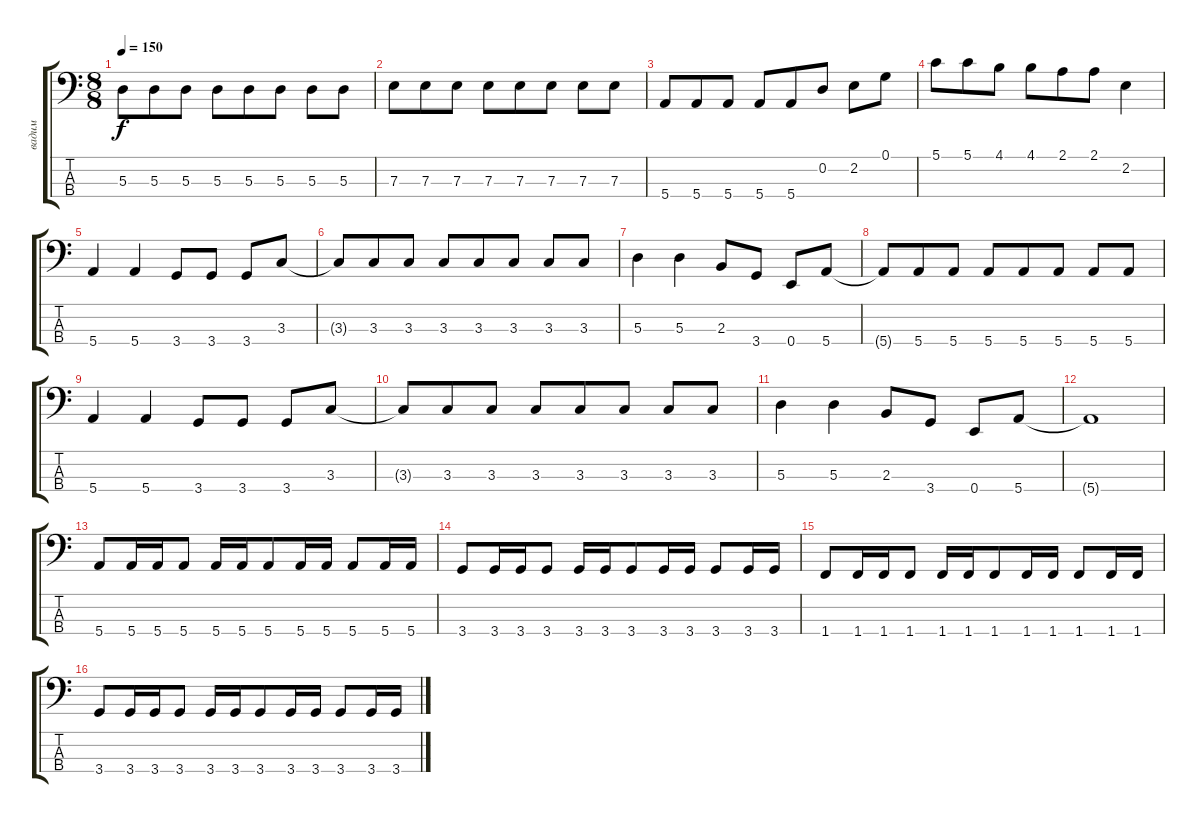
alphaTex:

\track ("вадим" "вадим") {instrument slapbass2}
\staff {score tabs}
\tuning (G2 D2 A1 E1) {hide}
\ts (8 8)
\tempo 150
\clef f4
\ks c
5.3.8{dy f} 5.3.8 5.3.8 5.3.8 5.3.8 5.3.8 5.3.8 5.3.8 |
7.3.8 7.3.8 7.3.8 7.3.8 7.3.8 7.3.8 7.3.8 7.3.8 |
5.4.8 5.4.8 5.4.8 5.4.8 5.4.8 0.2.8 2.2.8 0.1.8 |
5.1.8 5.1.8 4.1.8 4.1.8 2.1.8 2.1.8 2.2.4 |
5.4.4 5.4.4 3.4.8 3.4.8 3.4.8 3.3.8 |
3.3{t}.8 3.3.8 3.3.8 3.3.8 3.3.8 3.3.8 3.3.8 3.3.8 |
5.3.4 5.3.4 2.3.8 3.4.8 0.4.8 5.4.8 |
5.4{t}.8 5.4.8 5.4.8 5.4.8 5.4.8 5.4.8 5.4.8 5.4.8 |
5.4.4 5.4.4 3.4.8 3.4.8 3.4.8 3.3.8 |
3.3{t}.8 3.3.8 3.3.8 3.3.8 3.3.8 3.3.8 3.3.8 3.3.8 |
5.3.4 5.3.4 2.3.8 3.4.8 0.4.8 5.4.8 |
5.4{t}.1 |
5.4.8 5.4.16 5.4.16 5.4.8 5.4.16 5.4.16 5.4.8 5.4.16 5.4.16 5.4.8 5.4.16 5.4.16 |
3.4.8 3.4.16 3.4.16 3.4.8 3.4.16 3.4.16 3.4.8 3.4.16 3.4.16 3.4.8 3.4.16 3.4.16 |
1.4.8 1.4.16 1.4.16 1.4.8 1.4.16 1.4.16 1.4.8 1.4.16 1.4.16 1.4.8 1.4.16 1.4.16 |
3.4.8 3.4.16 3.4.16 3.4.8 3.4.16 3.4.16 3.4.8 3.4.16 3.4.16 3.4.8 3.4.16 3.4.16
